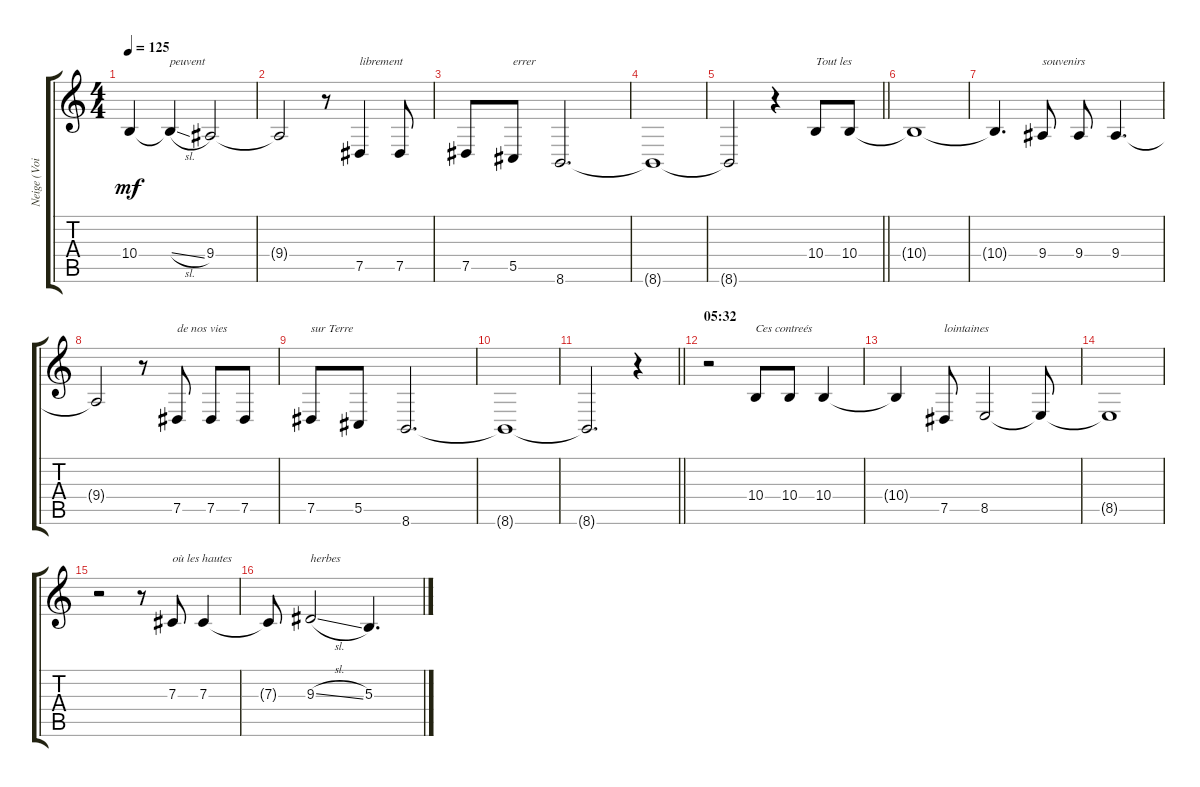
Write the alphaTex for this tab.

\track ("Neige (Voice)" "Neige (Voi") {instrument lead2sawtooth}
\staff {score tabs}
\tuning (Eb4 Bb3 Gb3 Db3 Ab2 Eb2) {hide}
\ts (4 4)
\tempo 125
\clef g2
\ks c
10.4{t}.4{dy mf} 10.4{sl t}.4{txt "peuvent"} 9.4.2 |
9.4{t}.2 r.8 7.5.4{txt "librement"} 7.5.8 |
7.5.8 5.5.8{txt "errer"} 8.6.2{d} |
8.6{t}.1 |
\barLineRight lightlight
8.6{t}.2 r.4 10.4.8{txt "Tout les"} 10.4.8 |
10.4{t}.1 |
10.4{t}.4{d} 9.4.8{txt "souvenirs"} 9.4.8 9.4.4{d} |
9.4{t}.2 r.8 7.5.8{txt "de nos vies "} 7.5.8 7.5.8 |
7.5.8{txt "sur Terre"} 5.5.8 8.6.2{d} |
8.6{t}.1 |
\barLineRight lightlight
8.6{t}.2{d} r.4 |
\section ("" "05:32")
r.2 10.4.8{txt "Ces contreés"} 10.4.8 10.4.4 |
10.4{t}.4 7.5.8{txt "lointaines"} 8.5.2 8.5{t}.8 |
8.5{t}.1 |
r.2 r.8 7.3.8{txt "où les hautes"} 7.3.4 |
7.3{t}.8 9.3{sl}.2{txt "herbes"} 5.3.4{d}
